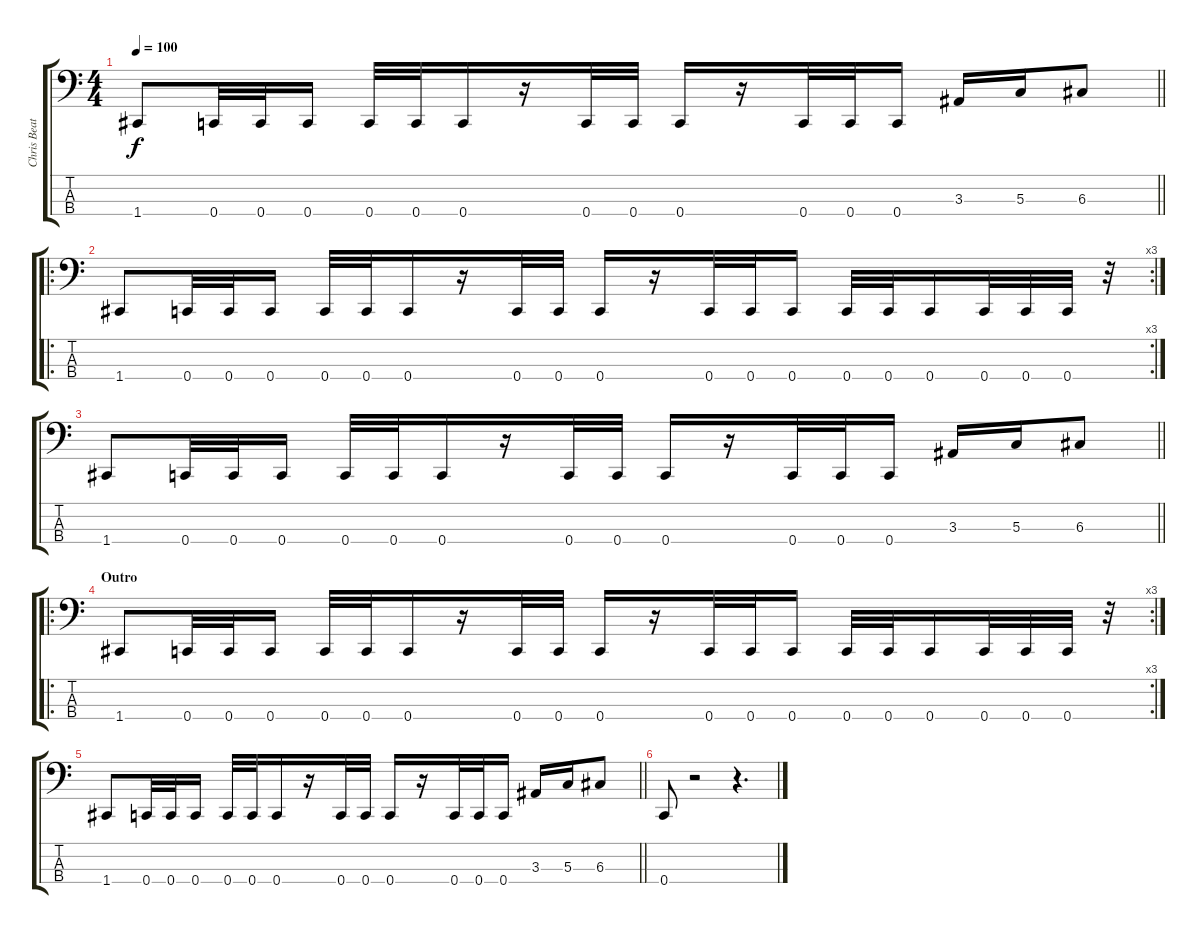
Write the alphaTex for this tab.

\track ("Chris Beattie" "Chris Beat") {instrument electricbasspick}
\staff {score tabs}
\tuning (F2 C2 G1 C1) {hide}
\ts (4 4)
\tempo 100
\clef f4
\barLineRight lightlight
\ks c
1.4.8{dy f} 0.4.32 0.4.32 0.4.16 0.4.32 0.4.32 0.4.16 r.16 0.4.32 0.4.32 0.4.16 r.16 0.4.32 0.4.32 0.4.16 3.3.16 5.3.16 6.3.8 |
\ro
\rc 3
1.4.8 0.4.32 0.4.32 0.4.16 0.4.32 0.4.32 0.4.16 r.16 0.4.32 0.4.32 0.4.16 r.16 0.4.32 0.4.32 0.4.16 0.4.32 0.4.32 0.4.16 0.4.32 0.4.32 0.4.32 r.32 |
\barLineRight lightlight
1.4.8 0.4.32 0.4.32 0.4.16 0.4.32 0.4.32 0.4.16 r.16 0.4.32 0.4.32 0.4.16 r.16 0.4.32 0.4.32 0.4.16 3.3.16 5.3.16 6.3.8 |
\ro
\rc 3
\section ("" "Outro")
1.4.8 0.4.32 0.4.32 0.4.16 0.4.32 0.4.32 0.4.16 r.16 0.4.32 0.4.32 0.4.16 r.16 0.4.32 0.4.32 0.4.16 0.4.32 0.4.32 0.4.16 0.4.32 0.4.32 0.4.32 r.32 |
\barLineRight lightlight
1.4.8 0.4.32 0.4.32 0.4.16 0.4.32 0.4.32 0.4.16 r.16 0.4.32 0.4.32 0.4.16 r.16 0.4.32 0.4.32 0.4.16 3.3.16 5.3.16 6.3.8 |
0.4.8 r.2 r.4{d}
